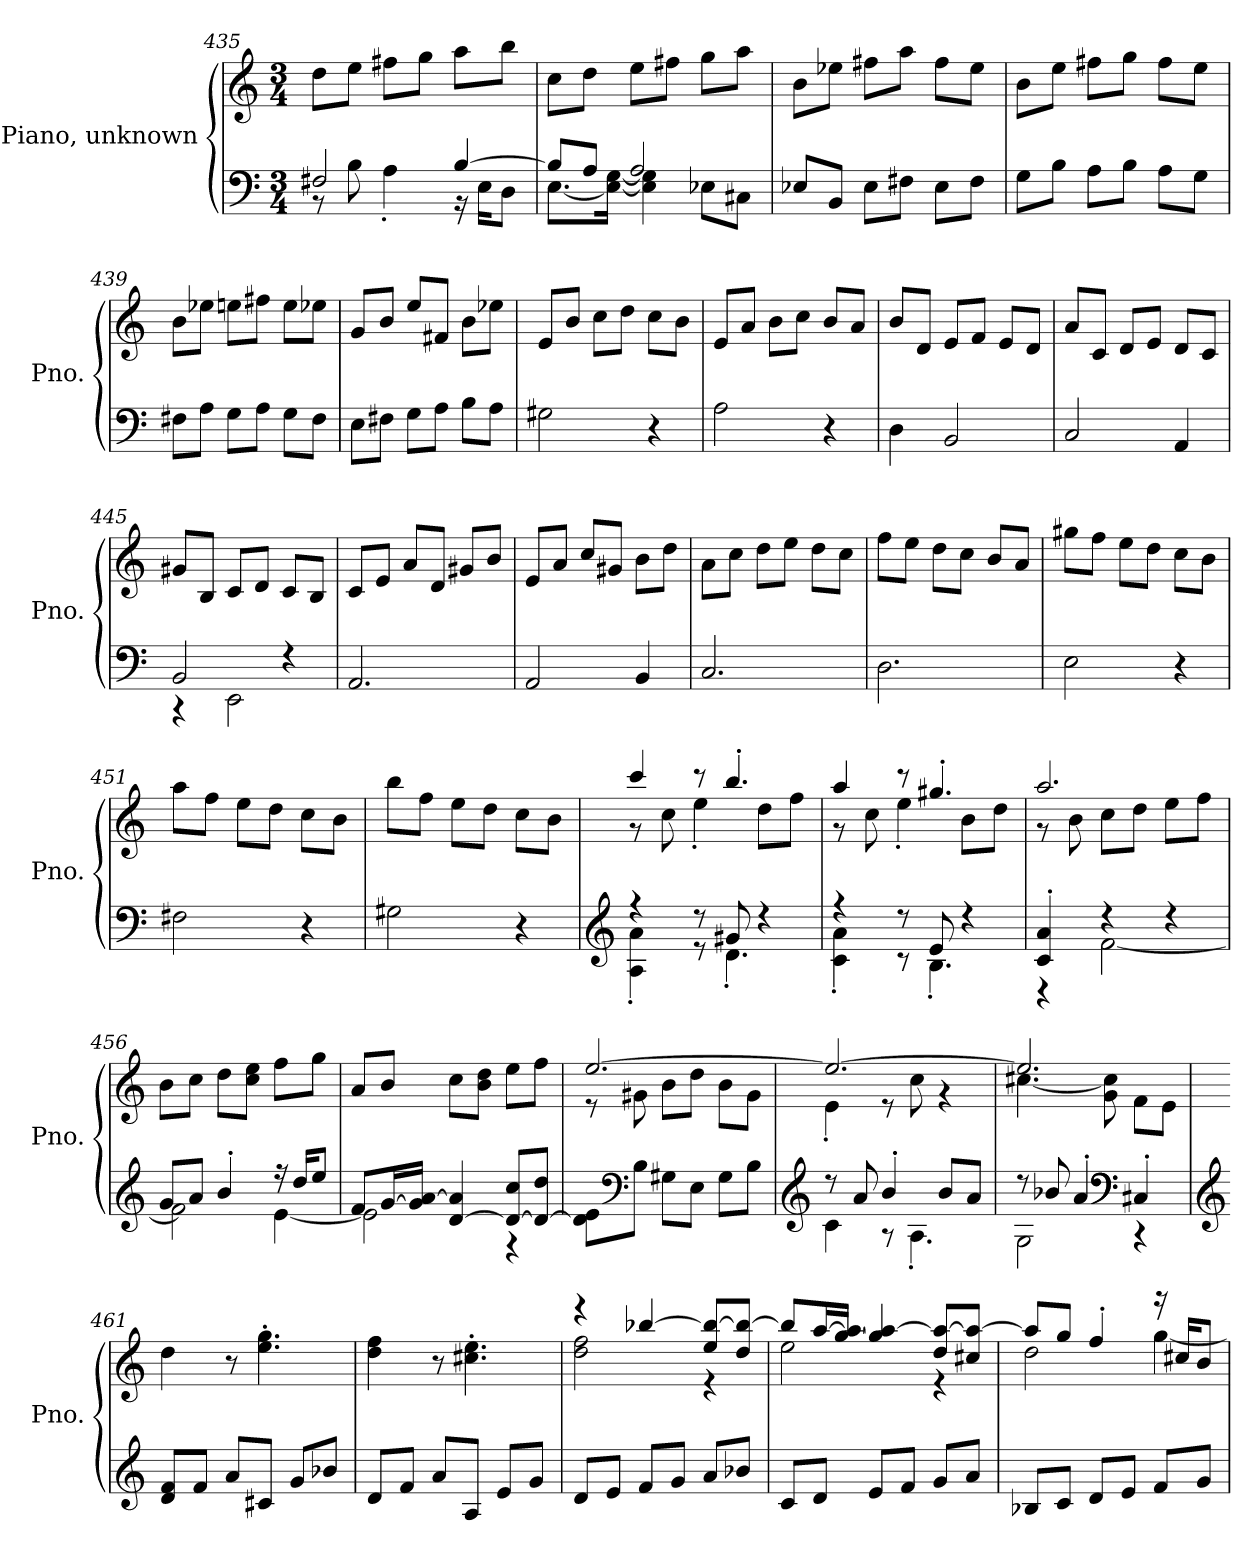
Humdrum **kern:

**kern	**kern
*part1	*part1
*staff2	*staff1
*I"Piano, unknown	*
*I'Pno.	*
!!LO:LB:g=z
*clefF4	*clefG2
*k[]	*k[]
*M3/4	*M3/4
=435	=435
*^	*
2F#X/	8r	8dd\L
.	8B\	8ee\J
.	4A'\	8ff#X\L
.	.	8gg\J
[4B/	16r	8aa\L
.	16E\KL	.
.	8D\J	8bb\J
=436	=436	=436
8B/L]	[8.E\L	8cc\L
8A/J	.	8dd\J
.	16E\_ [16G\Jk	.
2A/	4E\] 4G\]	8ee\L
.	.	8ff#X\J
.	8E-X\L	8gg\L
.	8C#X\J	8aa\J
*v	*v	*
=437	=437
8E-X/L	8b\L
8BB/J	8ee-X\J
8E-\L	8ff#X\L
8F#X\J	8aa\J
8E-\L	8ff#\L
8F#\J	8ee-\J
=438	=438
8G\L	8b\L
8B\J	8ee\J
8A\L	8ff#X\L
8B\J	8gg\J
8A\L	8ff#\L
8G\J	8ee\J
!!LO:PB:g=z
=439	=439
8F#X\L	8b\L
8A\J	8ee-X\J
8G\L	8een\L
8A\J	8ff#X\J
8G\L	8ee\L
8F#\J	8ee-X\J
=440	=440
8E\L	8g/L
8F#X\J	8b/J
8G\L	8ee/L
8A\J	8f#X/J
8B\L	8b\L
8A\J	8ee-X\J
=441	=441
2G#X\	8e/L
.	8b/J
.	8cc\L
.	8dd\J
4r	8cc\L
.	8b\J
=442	=442
2A\	8e/L
.	8a/J
.	8b\L
.	8cc\J
4r	8b/L
.	8a/J
=443	=443
4D\	8b/L
.	8d/J
2BB/	8e/L
.	8f/J
.	8e/L
.	8d/J
!!LO:LB:g=z
=444	=444
2C/	8a/L
.	8c/J
.	8d/L
.	8e/J
4AA/	8d/L
.	8c/J
=445	=445
*^	*
2BB/	4r	8g#X/L
.	.	8B/J
.	2EE\	8c/L
.	.	8d/J
4r	.	8c/L
.	.	8B/J
*v	*v	*
=446	=446
2.AA/	8c/L
.	8e/J
.	8a/L
.	8d/J
.	8g#X/L
.	8b/J
=447	=447
2AA/	8e/L
.	8a/J
.	8cc/L
.	8g#X/J
4BB/	8b\L
.	8dd\J
=448	=448
2.C/	8a\L
.	8cc\J
.	8dd\L
.	8ee\J
.	8dd\L
.	8cc\J
=449	=449
2.D\	8ff\L
.	8ee\J
.	8dd\L
.	8cc\J
.	8b/L
.	8a/J
!!LO:LB:g=z
=450	=450
2E\	8gg#X\L
.	8ff\J
.	8ee\L
.	8dd\J
4r	8cc\L
.	8b\J
=451	=451
2F#X\	8aa\L
.	8ff\J
.	8ee\L
.	8dd\J
4r	8cc\L
.	8b\J
=452	=452
2G#X\	8bb\L
.	8ff\J
.	8ee\L
.	8dd\J
4r	8cc\L
.	8b\J
=453	=453
*clefG2	*
*^	*^
4r	4A\' 4a\'	4ccc/	8r
.	.	.	8cc\
8r	8r	8r	4ee'\
8g#X/	4.d'\	4.bb'/	.
4r	.	.	8dd\L
.	.	.	8ff\J
=454	=454	=454	=454
4r	4c\' 4a\'	4aa/	8r
.	.	.	8cc\
8r	8r	8r	4ee'\
8e/	4.B'\	4.gg#X'/	.
4r	.	.	8b\L
.	.	.	8dd\J
=455	=455	=455	=455
4c/' 4a/'	4r	2.aa/	8r
.	.	.	8b\
4r	[2f\	.	8cc\L
.	.	.	8dd\J
4r	.	.	8ee\L
.	.	.	8ff\J
*	*	*v	*v
!!LO:LB:g=z
=456	=456	=456
8g/L	2f\]	8b\L
8a/J	.	8cc\J
4b'/	.	8dd\L
.	.	8cc\ 8ee\J
16r	[4e\	8ff\L
16dd/KL	.	.
8ee/J	.	8gg\J
=457	=457	=457
8f/L	2e\]	8a/L
[16g/L	.	8b/J
16g/] [16a/JJ	.	.
[4d/ 4a/]	.	8cc\L
.	.	8b\ 8dd\J
8d/_ 8cc/L	4r	8ee\L
8d/_ 8dd/J	.	8ff\J
*v	*v	*
=458	=458
*	*^
8d\] 8e\L	[2.ee/	8r
*clefF4	*	*
8B\J	.	8g#X\
8G#X\L	.	8b\L
8E\J	.	8dd\J
8G#\L	.	8b\L
8B\J	.	8g#\J
=459	=459	=459
*clefG2	*	*
*^	*	*
8r	4c\	2.ee/_	4e'\
8a/	.	.	.
4b'/	8r	.	8r
.	4.A'\	.	8cc\
8b/L	.	.	4r
8a/J	.	.	.
!!LO:LB:g=z	!!
=460	=460	=460	=460
8r	2G\	2.ee/]	[4.cc#X\
8b-X/	.	.	.
4a'/	.	.	.
.	.	.	8g\ 8cc#\]
*clefF4	*	*	*
4C#X'/	4r	.	8f\L
.	.	.	8e\J
*v	*v	*	*
*	*v	*v
=461	=461
*clefG2	*
8d/ 8f/L	4dd\
8f/J	.
8a/L	8r
8c#X/J	4.ee\' 4.gg\'
8g/L	.
8b-X/J	.
=462	=462
8d/L	4dd\ 4ff\
8f/J	.
8a/L	8r
8A/J	4.cc#X\' 4.ee\'
8e/L	.
8g/J	.
=463	=463
*	*^
8d/L	4r	2dd\ 2ff\
8e/J	.	.
8f/L	[4bb-X/	.
8g/J	.	.
8a/L	8ee/ 8bb-/_L	4r
8b-X/J	8dd/ 8bb-/_J	.
=464	=464	=464
8c/L	8bb-/L]	2ee\
8d/J	[16aa/L	.
.	[16gg/ 16aa/]JJ	.
8e/L	4gg/] [4aa/	.
8f/J	.	.
8g/L	8dd/ 8aa/_L	4r
8a/J	8cc#X/ 8aa/_J	.
!!LO:LB:g=z	!!
=465	=465	=465
8B-X/L	8aa/L]	2dd\
8c/J	8gg/J	.
8d/L	4ff'/	.
8e/J	.	.
8f/L	16r	[4gg\
.	16cc#X/KL	.
8g/J	8b/J	.
*	*v	*v
=	=
*-	*-
